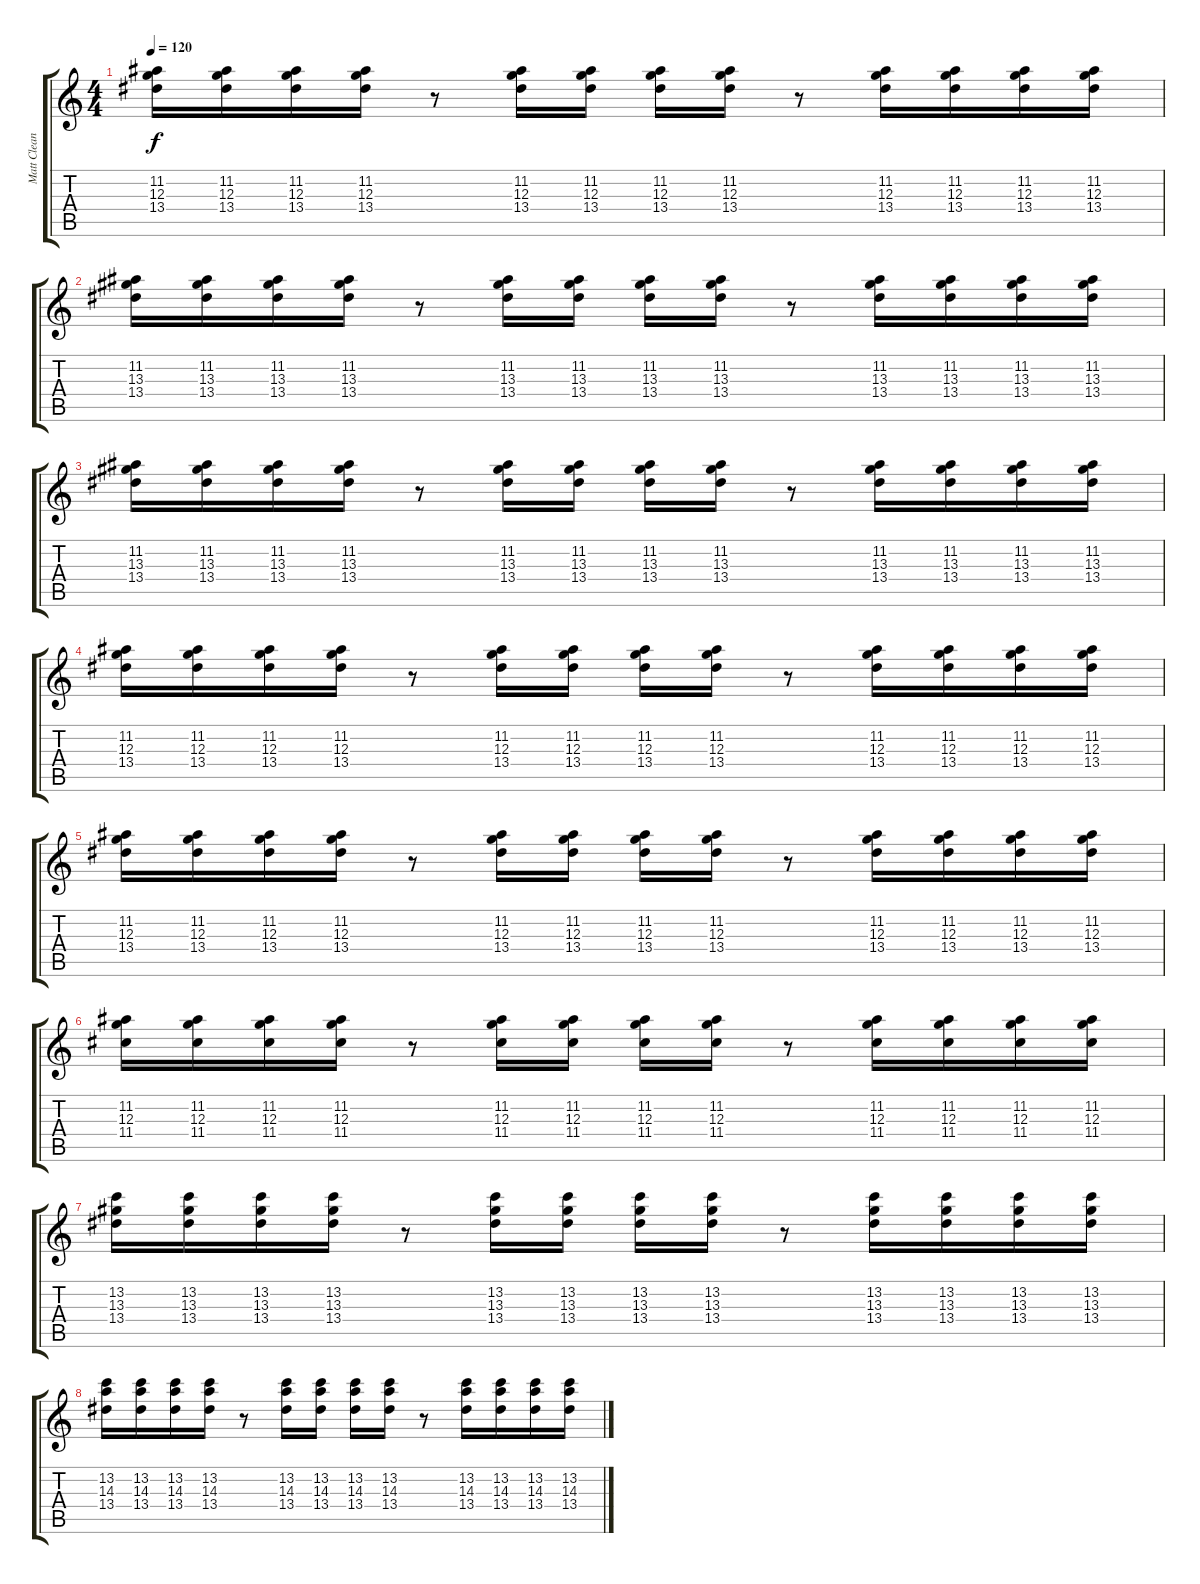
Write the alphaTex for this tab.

\track ("Matt Clean" "Matt Clean") {instrument electricguitarclean}
\staff {score tabs}
\tuning (E4 B3 G3 D3 A2 E2) {hide}
\ts (4 4)
\tempo 120
\clef g2
\ks c
(11.2 12.3 13.4).16{dy f} (11.2 12.3 13.4).16 (11.2 12.3 13.4).16 (11.2 12.3 13.4).16 r.8 (11.2 12.3 13.4).16 (11.2 12.3 13.4).16 (11.2 12.3 13.4).16 (11.2 12.3 13.4).16 r.8 (11.2 12.3 13.4).16 (11.2 12.3 13.4).16 (11.2 12.3 13.4).16 (11.2 12.3 13.4).16 |
(11.2 13.3 13.4).16 (11.2 13.3 13.4).16 (11.2 13.3 13.4).16 (11.2 13.3 13.4).16 r.8 (11.2 13.3 13.4).16 (11.2 13.3 13.4).16 (11.2 13.3 13.4).16 (11.2 13.3 13.4).16 r.8 (11.2 13.3 13.4).16 (11.2 13.3 13.4).16 (11.2 13.3 13.4).16 (11.2 13.3 13.4).16 |
(11.2 13.3 13.4).16 (11.2 13.3 13.4).16 (11.2 13.3 13.4).16 (11.2 13.3 13.4).16 r.8 (11.2 13.3 13.4).16 (11.2 13.3 13.4).16 (11.2 13.3 13.4).16 (11.2 13.3 13.4).16 r.8 (11.2 13.3 13.4).16 (11.2 13.3 13.4).16 (11.2 13.3 13.4).16 (11.2 13.3 13.4).16 |
(11.2 12.3 13.4).16 (11.2 12.3 13.4).16 (11.2 12.3 13.4).16 (11.2 12.3 13.4).16 r.8 (11.2 12.3 13.4).16 (11.2 12.3 13.4).16 (11.2 12.3 13.4).16 (11.2 12.3 13.4).16 r.8 (11.2 12.3 13.4).16 (11.2 12.3 13.4).16 (11.2 12.3 13.4).16 (11.2 12.3 13.4).16 |
(11.2 12.3 13.4).16 (11.2 12.3 13.4).16 (11.2 12.3 13.4).16 (11.2 12.3 13.4).16 r.8 (11.2 12.3 13.4).16 (11.2 12.3 13.4).16 (11.2 12.3 13.4).16 (11.2 12.3 13.4).16 r.8 (11.2 12.3 13.4).16 (11.2 12.3 13.4).16 (11.2 12.3 13.4).16 (11.2 12.3 13.4).16 |
(11.2 12.3 11.4).16 (11.2 12.3 11.4).16 (11.2 12.3 11.4).16 (11.2 12.3 11.4).16 r.8 (11.2 12.3 11.4).16 (11.2 12.3 11.4).16 (11.2 12.3 11.4).16 (11.2 12.3 11.4).16 r.8 (11.2 12.3 11.4).16 (11.2 12.3 11.4).16 (11.2 12.3 11.4).16 (11.2 12.3 11.4).16 |
(13.2 13.3 13.4).16 (13.2 13.3 13.4).16 (13.2 13.3 13.4).16 (13.2 13.3 13.4).16 r.8 (13.2 13.3 13.4).16 (13.2 13.3 13.4).16 (13.2 13.3 13.4).16 (13.2 13.3 13.4).16 r.8 (13.2 13.3 13.4).16 (13.2 13.3 13.4).16 (13.2 13.3 13.4).16 (13.2 13.3 13.4).16 |
(13.2 14.3 13.4).16 (13.2 14.3 13.4).16 (13.2 14.3 13.4).16 (13.2 14.3 13.4).16 r.8 (13.2 14.3 13.4).16 (13.2 14.3 13.4).16 (13.2 14.3 13.4).16 (13.2 14.3 13.4).16 r.8 (13.2 14.3 13.4).16 (13.2 14.3 13.4).16 (13.2 14.3 13.4).16 (13.2 14.3 13.4).16
